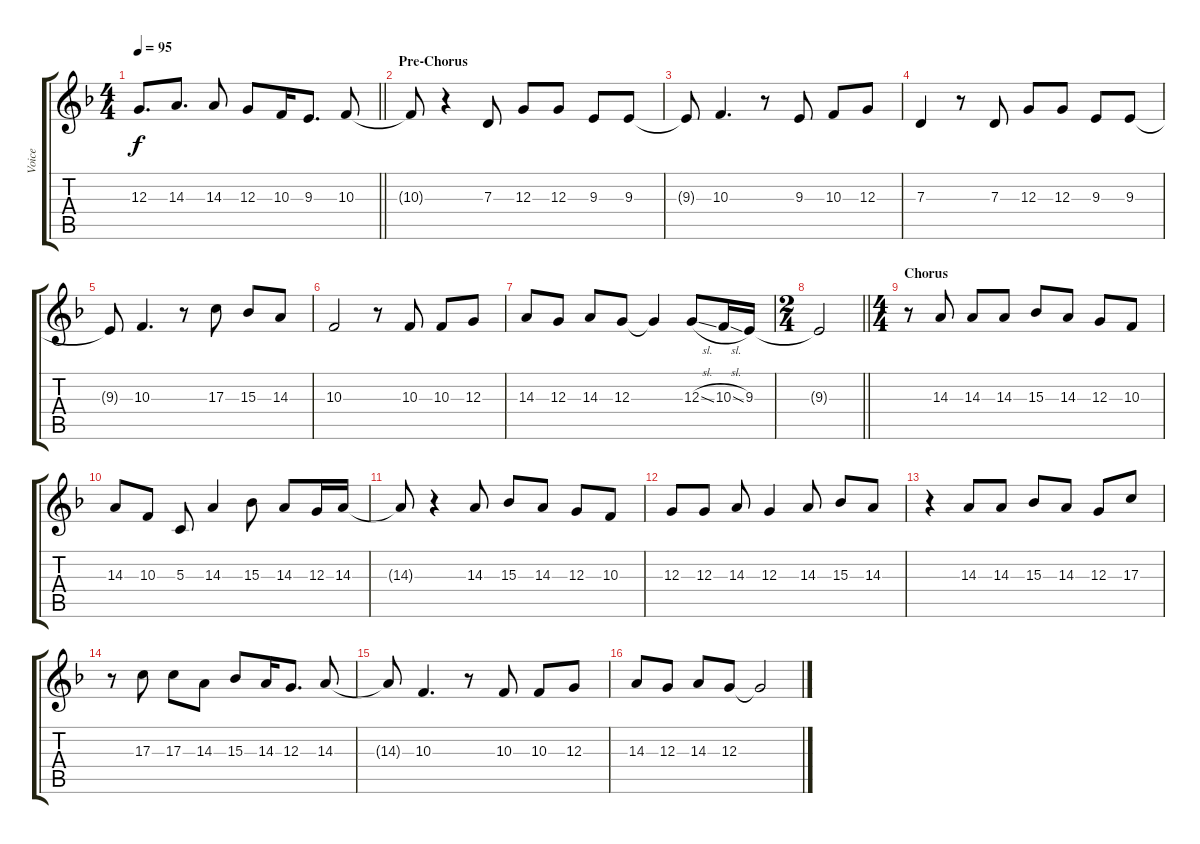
\track ("Voice" "Voice") {instrument fx5brightness}
\staff {score tabs}
\tuning (E4 B3 G3 D3 A2 E2) {hide}
\ts (4 4)
\tempo 95
\clef g2
\barLineRight lightlight
\ks f
12.3.8{d dy f} 14.3.8{d} 14.3.8 12.3.8 10.3.16 9.3.8{d} 10.3.8 |
\section ("" "Pre-Chorus")
10.3{t}.8 r.4 7.3.8 12.3.8 12.3.8 9.3.8 9.3.8 |
9.3{t}.8 10.3.4{d} r.8 9.3.8 10.3.8 12.3.8 |
7.3.4 r.8 7.3.8 12.3.8 12.3.8 9.3.8 9.3.8 |
9.3{t}.8 10.3.4{d} r.8 17.3.8 15.3.8 14.3.8 |
10.3.2 r.8 10.3.8 10.3.8 12.3.8 |
14.3.8 12.3.8 14.3.8 12.3.8 12.3{t}.4 12.3{sl}.8 10.3{sl}.16 9.3.16 |
\ts (2 4)
\barLineRight lightlight
9.3{t}.2 |
\ts (4 4)
\section ("" "Chorus")
r.8 14.3.8 14.3.8 14.3.8 15.3.8 14.3.8 12.3.8 10.3.8 |
14.3.8 10.3.8 5.3.8 14.3.4 15.3.8 14.3.8 12.3.16 14.3.16 |
14.3{t}.8 r.4 14.3.8 15.3.8 14.3.8 12.3.8 10.3.8 |
12.3.8 12.3.8 14.3.8 12.3.4 14.3.8 15.3.8 14.3.8 |
r.4 14.3.8 14.3.8 15.3.8 14.3.8 12.3.8 17.3.8 |
r.8 17.3.8 17.3.8 14.3.8 15.3.8 14.3.16 12.3.8{d} 14.3.8 |
14.3{t}.8 10.3.4{d} r.8 10.3.8 10.3.8 12.3.8 |
14.3.8 12.3.8 14.3.8 12.3.8 12.3{t}.2
